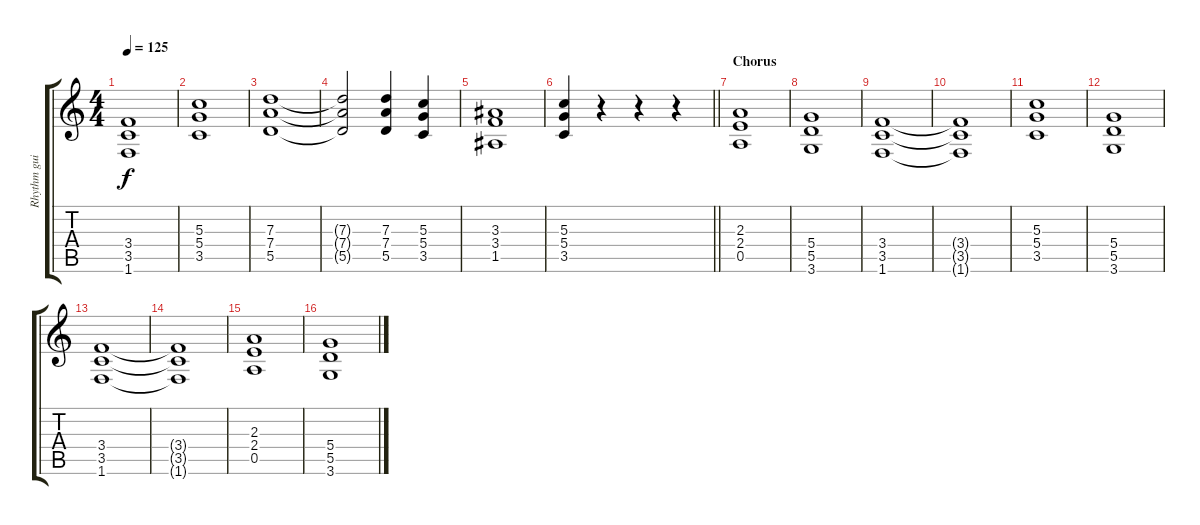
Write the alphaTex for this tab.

\track ("Rhythm guitar (Electric)" "Rhythm gui") {instrument overdrivenguitar}
\staff {score tabs}
\tuning (E4 B3 G3 D3 A2 E2) {hide}
\ts (4 4)
\tempo 125
\clef g2
\ks c
(3.4 3.5 1.6).1{dy f} |
(5.3 5.4 3.5).1 |
(7.3 7.4 5.5).1 |
(7.3{t} 7.4{t} 5.5{t}).2 (7.3 7.4 5.5).4 (5.3 5.4 3.5).4 |
(3.3 3.4 1.5).1 |
\barLineRight lightlight
(5.3 5.4 3.5).4 r.4 r.4 r.4 |
\section ("" "Chorus")
(2.3 2.4 0.5).1 |
(5.4 5.5 3.6).1 |
(3.4 3.5 1.6).1 |
(3.4{t} 3.5{t} 1.6{t}).1 |
(5.3 5.4 3.5).1 |
(5.4 5.5 3.6).1 |
(3.4 3.5 1.6).1 |
(3.4{t} 3.5{t} 1.6{t}).1 |
(2.3 2.4 0.5).1 |
(5.4 5.5 3.6).1
